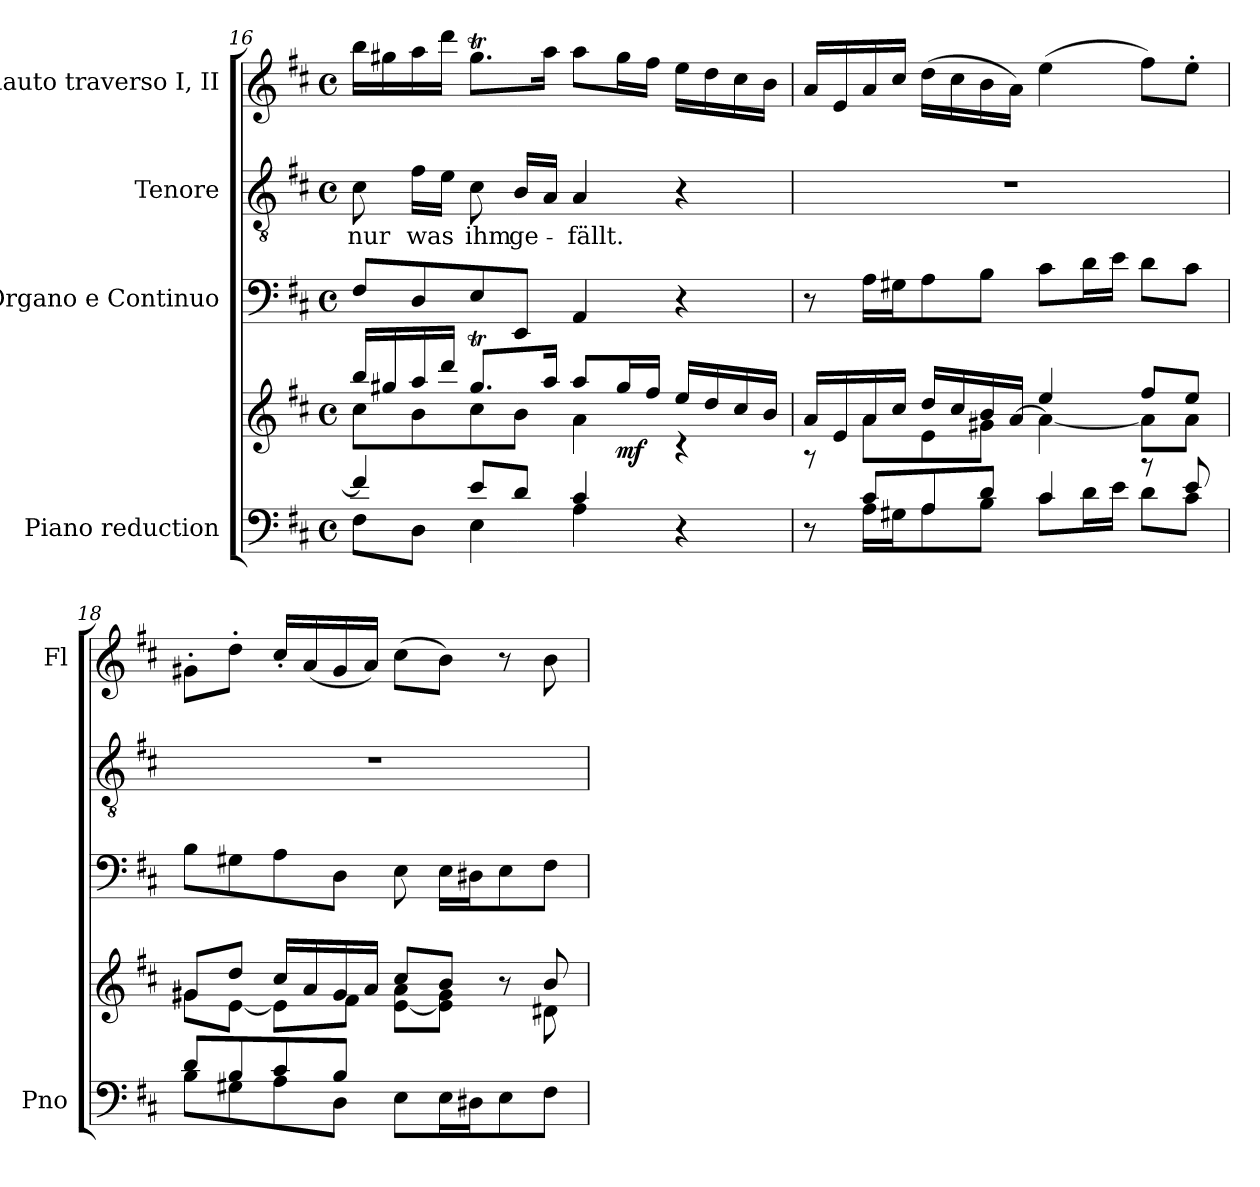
**kern	**kern	**dynam	**kern	**kern	**text	**kern
*part4	*part4	*part4	*part3	*part2	*part2	*part1
*staff5	*staff4	*staff4/5	*staff3	*staff2	*staff2	*staff1
*I"Piano reduction	*	*	*I"Organo e Continuo	*I"Tenore	*	*I"Flauto traverso I, II
*I'Pno	*	*	*	*	*	*I'Fl
*clefF4	*clefG2	*	*clefF4	*clefGv2	*	*clefG2
*k[f#c#]	*k[f#c#]	*	*k[f#c#]	*k[f#c#]	*	*k[f#c#]
*M4/4	*M4/4	*	*M4/4	*M4/4	*	*M4/4
*met(c)	*met(c)	*	*met(c)	*met(c)	*	*met(c)
=16	=16	=16	=16	=16	=16	=16
*^	*^	*	*	*	*	*
!	!	!	!	!	!	!	!LO:LY:b	!
4f#/]	8F#\L	16bb/LL	8cc#\L	.	8F#/L	8c#\	nur	16bb\LL
.	.	16gg#X/	.	.	.	.	.	16gg#X\
!	!	!	!	!	!	!	!LO:LY:b	!
.	8D\J	16aa/	8b\	.	8D/	16f#\LL	was	16aa\
.	.	16ddd/JJ	.	.	.	16e\JJ	.	16ddd\JJ
!	!	!	!	!	!	!	!LO:LY:b	!
8e/L	4E\	8.gg#t/L	8cc#\	.	8E/	8c#\	ihm	8.gg#t\L
!	!	!	!	!	!	!	!LO:LY:b	!
8d/J	.	.	8b\J	.	8EE/J	16B/LL	ge-	.
.	.	16aa/Jk	.	.	.	16A/JJ	.	16aa\Jk
!	!	!	!	!	!	!	!LO:LY:b	!
4c#/	4A\	8aa/L	4a\	.	4AA/	4A/	-fällt.	8aa\L
!	!	!	!	!LO:DY:b	!	!	!	!
.	.	16gg#/L	.	mf	.	.	.	16gg#\L
.	.	16ff#/JJ	.	.	.	.	.	16ff#\JJ
4r	4ryy	16ee/LL	4r	.	4r	4r	.	16ee\LL
.	.	16dd/	.	.	.	.	.	16dd\
.	.	16cc#/	.	.	.	.	.	16cc#\
.	.	16b/JJ	.	.	.	.	.	16b\JJ
=17	=17	=17	=17	=17	=17	=17	=17	=17
8r	8ryy	16a/LL	8r	.	8r	1r	.	16a/LL
.	.	16e/	.	.	.	.	.	16e/
8c#/L	16A\LL	16a/	8a\L	.	16A\LL	.	.	16a/
.	16G#X\J	16cc#/JJ	.	.	16G#X\J	.	.	16cc#/JJ
8A/	8A\	16dd/LL	8e\	.	8A\	.	.	(16dd\LL
.	.	16cc#/	.	.	.	.	.	16cc#\
8d/J	8B\J	16b/	8g#X\J	.	8B\J	.	.	16b\
.	.	[<16a/JJ	.	.	.	.	.	16a\JJ)
4c#/	8c#\L	4ee/	4a\_	.	8c#\L	.	.	(4ee\
.	16d\L	.	.	.	16d\L	.	.	.
.	16e\JJ	.	.	.	16e\JJ	.	.	.
8r	8d\L	8ff#/L	8a\L]	.	8d\L	.	.	8ff#\L)
8e/	8c#\J	8ee/J	8a\J	.	8c#\J	.	.	8ee'\J
!!LO:LB:g=z
=18	=18	=18	=18	=18	=18	=18	=18	=18
8d/L	8B\L	8g#X/L	8g#\L	.	8B\L	1r	.	8g#X'\L
8B/	8G#X\	8dd/J	[8e\J	.	8G#X\	.	.	8dd'\J
8c#/	8A\	16cc#/LL	8e\L]	.	8A\	.	.	16cc#'/LL
.	.	16a/	.	.	.	.	.	(16a/
8B/J	8D\J	16g#/	8f#\J	.	8D\J	.	.	16g#/
.	.	16a/JJ	.	.	.	.	.	16a/JJ)
2ryy	8E\L	8cc#/L	[8e\ 8a\L	.	8E\	.	.	(8cc#\L
.	16E\L	8b/J	8e\] 8g#\J	.	16E\LL	.	.	8b\J)
.	16D#X\J	.	.	.	16D#X\J	.	.	.
.	8E\	8r	8ryy	.	8E\	.	.	8r
.	8F#\J	8b/	8d#X\	.	8F#\J	.	.	8b\
*v	*v	*	*	*	*	*	*	*
*	*v	*v	*	*	*	*	*
=	=	=	=	=	=	=
*-	*-	*-	*-	*-	*-	*-
